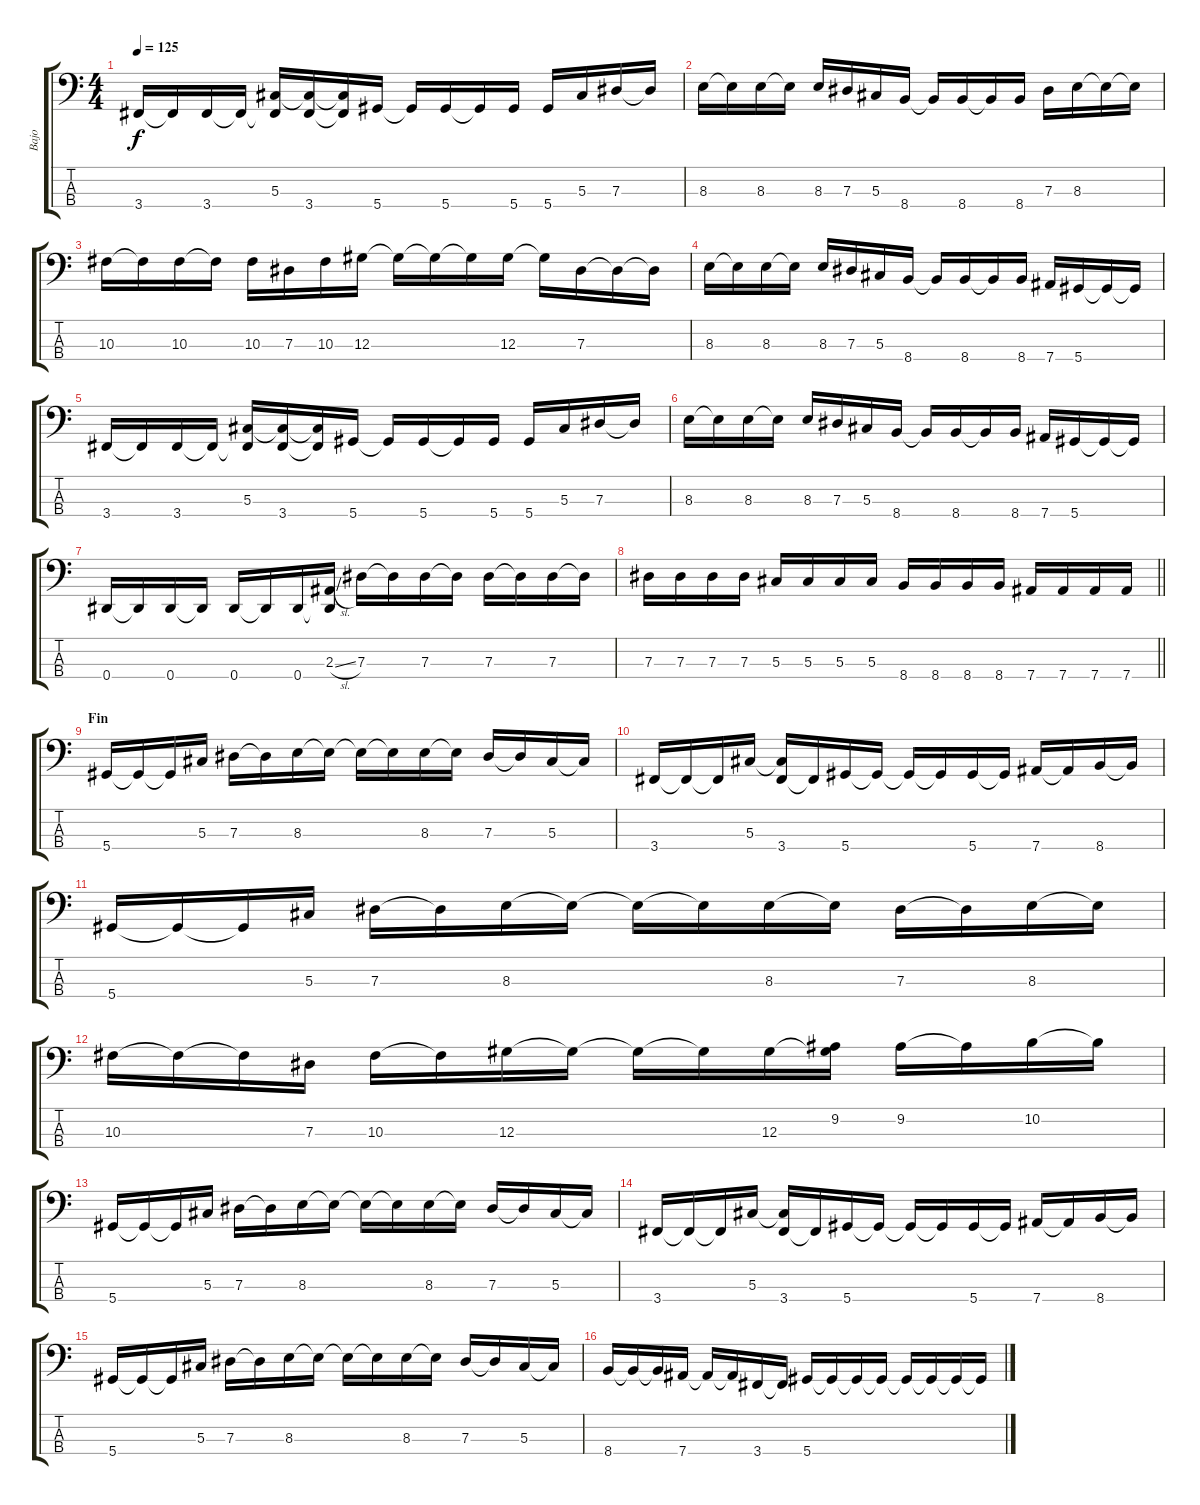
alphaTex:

\track ("Bajo" "Bajo") {instrument electricbasspick}
\staff {score tabs}
\tuning (Gb2 Db2 Ab1 Eb1) {hide}
\ts (4 4)
\tempo 125
\clef f4
\ks c
3.4.16{dy f} 3.4{t}.16 3.4.16 3.4{t}.16 (5.3 3.4{t}).16 (5.3{t} 3.4).16 (5.3{t} 3.4{t}).16 5.4.16 5.4{t}.16 5.4.16 5.4{t}.16 5.4.16 5.4.16 5.3.16 7.3.16 7.3{t}.16 |
8.3.16 8.3{t}.16 8.3.16 8.3{t}.16 8.3.16 7.3.16 5.3.16 8.4.16 8.4{t}.16 8.4.16 8.4{t}.16 8.4.16 7.3.16 8.3.16 8.3{t}.16 8.3{t}.16 |
10.3.16 10.3{t}.16 10.3.16 10.3{t}.16 10.3.16 7.3.16 10.3.16 12.3.16 12.3{t}.16 12.3{t}.16 12.3{t}.16 12.3.16 12.3{t}.16 7.3.16 7.3{t}.16 7.3{t}.16 |
8.3.16 8.3{t}.16 8.3.16 8.3{t}.16 8.3.16 7.3.16 5.3.16 8.4.16 8.4{t}.16 8.4.16 8.4{t}.16 8.4.16 7.4.16 5.4.16 5.4{t}.16 5.4{t}.16 |
3.4.16 3.4{t}.16 3.4.16 3.4{t}.16 (5.3 3.4{t}).16 (5.3{t} 3.4).16 (5.3{t} 3.4{t}).16 5.4.16 5.4{t}.16 5.4.16 5.4{t}.16 5.4.16 5.4.16 5.3.16 7.3.16 7.3{t}.16 |
8.3.16 8.3{t}.16 8.3.16 8.3{t}.16 8.3.16 7.3.16 5.3.16 8.4.16 8.4{t}.16 8.4.16 8.4{t}.16 8.4.16 7.4.16 5.4.16 5.4{t}.16 5.4{t}.16 |
0.4.16 0.4{t}.16 0.4.16 0.4{t}.16 0.4.16 0.4{t}.16 0.4.16 (2.3{sl} 0.4{t}).16 7.3.16 7.3{t}.16 7.3.16 7.3{t}.16 7.3.16 7.3{t}.16 7.3.16 7.3{t}.16 |
\barLineRight lightlight
7.3.16 7.3.16 7.3.16 7.3.16 5.3.16 5.3.16 5.3.16 5.3.16 8.4.16 8.4.16 8.4.16 8.4.16 7.4.16 7.4.16 7.4.16 7.4.16 |
\section ("" "Fin")
5.4.16 5.4{t}.16 5.4{t}.16 5.3.16 7.3.16 7.3{t}.16 8.3.16 8.3{t}.16 8.3{t}.16 8.3{t}.16 8.3.16 8.3{t}.16 7.3.16 7.3{t}.16 5.3.16 5.3{t}.16 |
3.4.16 3.4{t}.16 3.4{t}.16 5.3.16 (5.3{t} 3.4).16 3.4{t}.16 5.4.16 5.4{t}.16 5.4{t}.16 5.4{t}.16 5.4.16 5.4{t}.16 7.4.16 7.4{t}.16 8.4.16 8.4{t}.16 |
5.4.16 5.4{t}.16 5.4{t}.16 5.3.16 7.3.16 7.3{t}.16 8.3.16 8.3{t}.16 8.3{t}.16 8.3{t}.16 8.3.16 8.3{t}.16 7.3.16 7.3{t}.16 8.3.16 8.3{t}.16 |
10.3.16 10.3{t}.16 10.3{t}.16 7.3.16 10.3.16 10.3{t}.16 12.3.16 12.3{t}.16 12.3{t}.16 12.3{t}.16 12.3.16 (9.2 12.3{t}).16 9.2.16 9.2{t}.16 10.2.16 10.2{t}.16 |
5.4.16 5.4{t}.16 5.4{t}.16 5.3.16 7.3.16 7.3{t}.16 8.3.16 8.3{t}.16 8.3{t}.16 8.3{t}.16 8.3.16 8.3{t}.16 7.3.16 7.3{t}.16 5.3.16 5.3{t}.16 |
3.4.16 3.4{t}.16 3.4{t}.16 5.3.16 (5.3{t} 3.4).16 3.4{t}.16 5.4.16 5.4{t}.16 5.4{t}.16 5.4{t}.16 5.4.16 5.4{t}.16 7.4.16 7.4{t}.16 8.4.16 8.4{t}.16 |
5.4.16 5.4{t}.16 5.4{t}.16 5.3.16 7.3.16 7.3{t}.16 8.3.16 8.3{t}.16 8.3{t}.16 8.3{t}.16 8.3.16 8.3{t}.16 7.3.16 7.3{t}.16 5.3.16 5.3{t}.16 |
8.4.16 8.4{t}.16 8.4{t}.16 7.4.16 7.4{t}.16 7.4{t}.16 3.4.16 3.4{t}.16 5.4.16 5.4{t}.16 5.4{t}.16 5.4{t}.16 5.4{t}.16 5.4{t}.16 5.4{t}.16 5.4{t}.16
